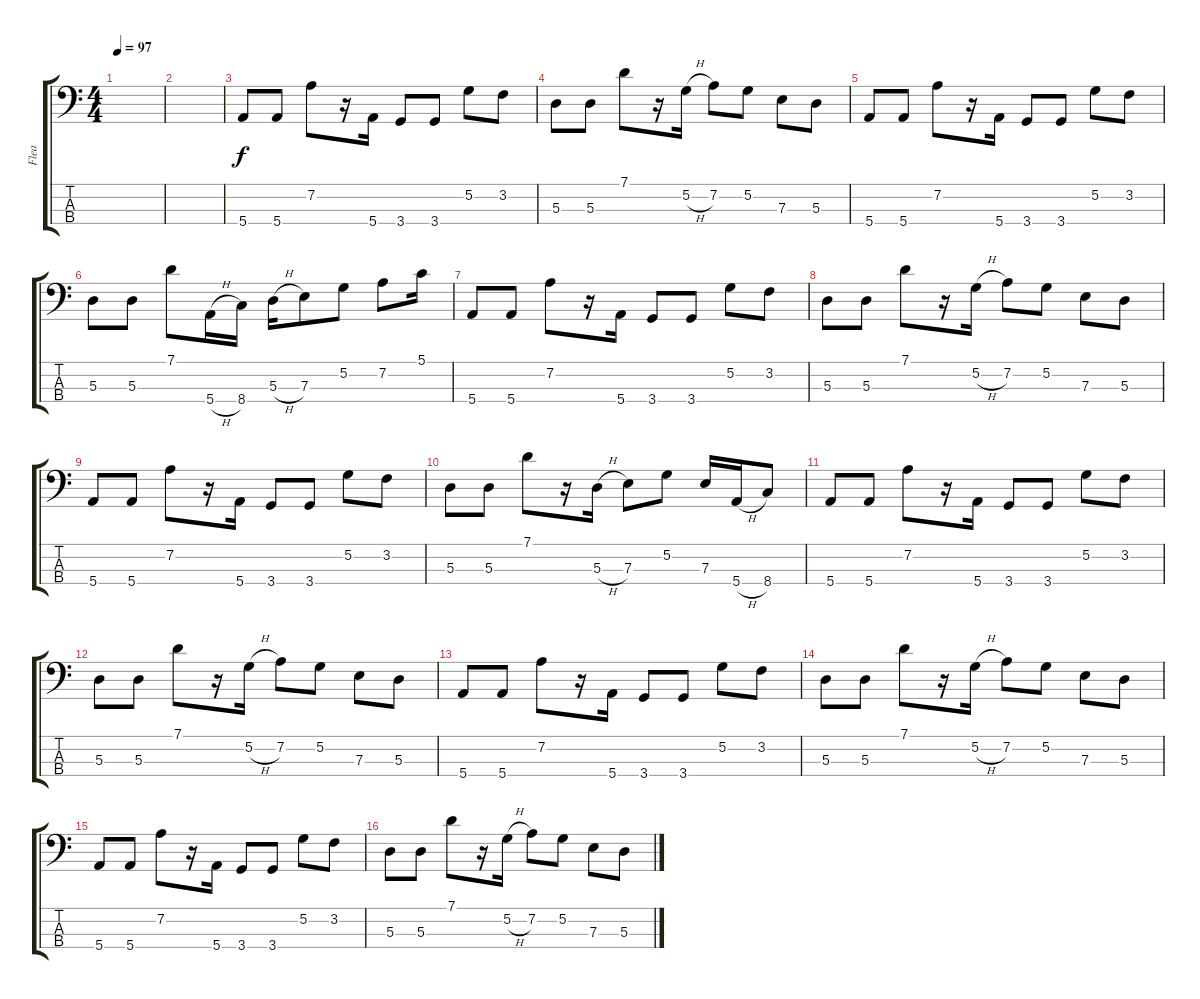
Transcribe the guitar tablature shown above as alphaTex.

\track ("Flea" "Flea") {instrument electricbassfinger}
\staff {score tabs}
\tuning (G2 D2 A1 E1) {hide}
\ts (4 4)
\tempo 97
\clef f4
\ks c
|
|
5.4.8 5.4.8 7.2.8 r.16 5.4.16 3.4.8 3.4.8 5.2.8 3.2.8 |
5.3.8 5.3.8 7.1.8 r.16 5.2{h}.16 7.2.8 5.2.8 7.3.8 5.3.8 |
5.4.8 5.4.8 7.2.8 r.16 5.4.16 3.4.8 3.4.8 5.2.8 3.2.8 |
5.3.8 5.3.8 7.1.8 5.4{h}.16 8.4.16 5.3{h}.16 7.3.8 5.2.8 7.2.8 5.1.16 |
5.4.8 5.4.8 7.2.8 r.16 5.4.16 3.4.8 3.4.8 5.2.8 3.2.8 |
5.3.8 5.3.8 7.1.8 r.16 5.2{h}.16 7.2.8 5.2.8 7.3.8 5.3.8 |
5.4.8 5.4.8 7.2.8 r.16 5.4.16 3.4.8 3.4.8 5.2.8 3.2.8 |
5.3.8 5.3.8 7.1.8 r.16 5.3{h}.16 7.3.8 5.2.8 7.3.16 5.4{h}.16 8.4.8 |
5.4.8 5.4.8 7.2.8 r.16 5.4.16 3.4.8 3.4.8 5.2.8 3.2.8 |
5.3.8 5.3.8 7.1.8 r.16 5.2{h}.16 7.2.8 5.2.8 7.3.8 5.3.8 |
5.4.8 5.4.8 7.2.8 r.16 5.4.16 3.4.8 3.4.8 5.2.8 3.2.8 |
5.3.8 5.3.8 7.1.8 r.16 5.2{h}.16 7.2.8 5.2.8 7.3.8 5.3.8 |
5.4.8 5.4.8 7.2.8 r.16 5.4.16 3.4.8 3.4.8 5.2.8 3.2.8 |
5.3.8 5.3.8 7.1.8 r.16 5.2{h}.16 7.2.8 5.2.8 7.3.8 5.3.8
